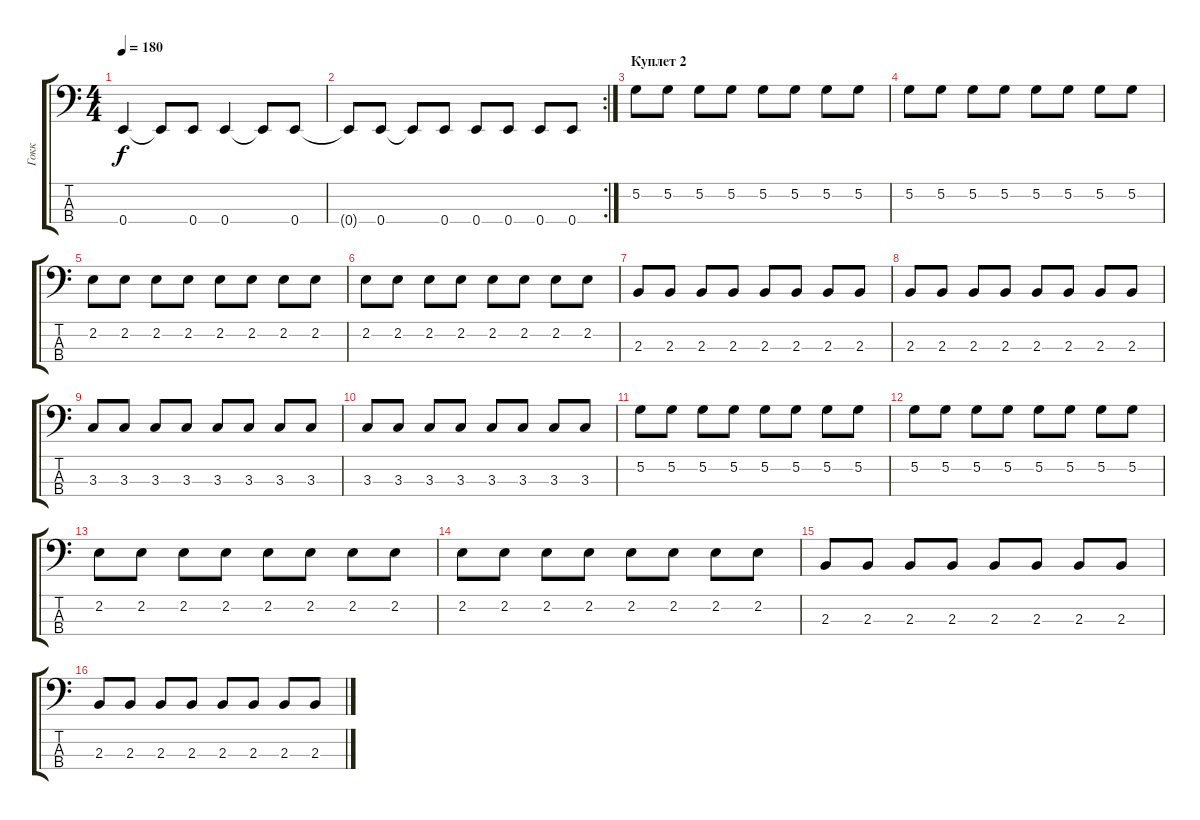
\track ("Гокк" "Гокк") {instrument electricbasspick}
\staff {score tabs}
\tuning (G2 D2 A1 E1) {hide}
\ts (4 4)
\tempo 180
\clef f4
\ks c
0.4.4{dy f} 0.4{t}.8 0.4.8 0.4.4 0.4{t}.8 0.4.8 |
\rc 2
0.4{t}.8 0.4.8 0.4{t}.8 0.4.8 0.4.8 0.4.8 0.4.8 0.4.8 |
\section ("" "Куплет 2")
5.2.8 5.2.8 5.2.8 5.2.8 5.2.8 5.2.8 5.2.8 5.2.8 |
5.2.8 5.2.8 5.2.8 5.2.8 5.2.8 5.2.8 5.2.8 5.2.8 |
2.2.8 2.2.8 2.2.8 2.2.8 2.2.8 2.2.8 2.2.8 2.2.8 |
2.2.8 2.2.8 2.2.8 2.2.8 2.2.8 2.2.8 2.2.8 2.2.8 |
2.3.8 2.3.8 2.3.8 2.3.8 2.3.8 2.3.8 2.3.8 2.3.8 |
2.3.8 2.3.8 2.3.8 2.3.8 2.3.8 2.3.8 2.3.8 2.3.8 |
3.3.8 3.3.8 3.3.8 3.3.8 3.3.8 3.3.8 3.3.8 3.3.8 |
3.3.8 3.3.8 3.3.8 3.3.8 3.3.8 3.3.8 3.3.8 3.3.8 |
5.2.8 5.2.8 5.2.8 5.2.8 5.2.8 5.2.8 5.2.8 5.2.8 |
5.2.8 5.2.8 5.2.8 5.2.8 5.2.8 5.2.8 5.2.8 5.2.8 |
2.2.8 2.2.8 2.2.8 2.2.8 2.2.8 2.2.8 2.2.8 2.2.8 |
2.2.8 2.2.8 2.2.8 2.2.8 2.2.8 2.2.8 2.2.8 2.2.8 |
2.3.8 2.3.8 2.3.8 2.3.8 2.3.8 2.3.8 2.3.8 2.3.8 |
2.3.8 2.3.8 2.3.8 2.3.8 2.3.8 2.3.8 2.3.8 2.3.8
